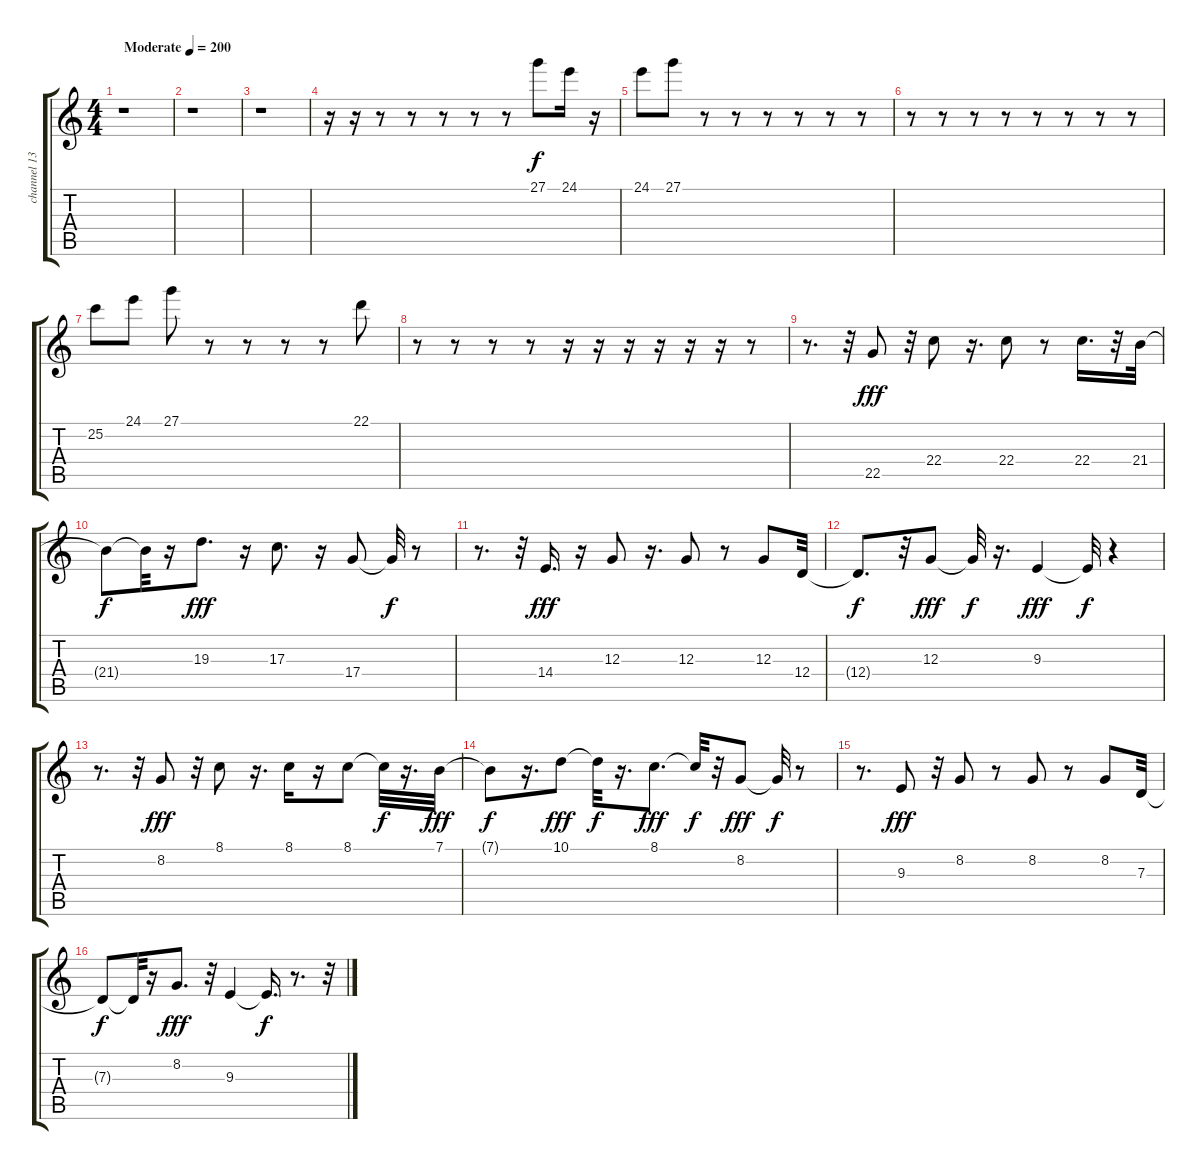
\track ("channel 13          " "channel 13") {instrument piccolo}
\staff {score tabs}
\tuning (E4 B3 G3 D3 A2 E2) {hide}
\ts (4 4)
\tempo (200 "Moderate")
\clef g2
\ks c
r.1{dy f instrument piccolo} |
r.1 |
r.1 |
r.16 r.16 r.8 r.8 r.8 r.8 r.8 27.1.8 24.1.16 r.16 |
24.1.8 27.1.8 r.8 r.8 r.8 r.8 r.8 r.8 |
r.8 r.8 r.8 r.8 r.8 r.8 r.8 r.8 |
25.2.8 24.1.8 27.1.8 r.8 r.8 r.8 r.8 22.1.8 |
r.8 r.8 r.8 r.8 r.16 r.16 r.16 r.16 r.16 r.16 r.8 |
r.8{d} r.32 22.5.8{dy fff} r.32 22.4.8 r.16{d} 22.4.8 r.8 22.4.16{d} r.32 21.4.32 |
21.4{t}.8{dy f} 21.4{t}.32 r.16 19.3.8{d dy fff} r.16 17.3.8{d} r.16 17.4.8 17.4{t}.32{dy f} r.8 |
r.8{d} r.32 14.4.16{d dy fff} r.16 12.3.8 r.16{d} 12.3.8 r.8 12.3.8 12.4.32 |
12.4{t}.8{d dy f} r.32 12.3.8{dy fff} 12.3{t}.32{dy f} r.16{d} 9.3.4{dy fff} 9.3{t}.32{dy f} r.4 |
r.8{d} r.32 8.2.8{dy fff} r.32 8.1.8 r.16{d} 8.1.16 r.16 8.1.8 8.1{t}.32{dy f} r.16{d} 7.1.32{dy fff} |
7.1{t}.8{dy f} r.16{d} 10.1.8{dy fff} 10.1{t}.32{dy f} r.16{d} 8.1.8{d dy fff} 8.1{t}.32{dy f} r.32 8.2.8{dy fff} 8.2{t}.32{dy f} r.8 |
r.8{d} 9.3.8{dy fff} r.32 8.2.8 r.8 8.2.8 r.8 8.2.8 7.3.32 |
7.3{t}.8{dy f} 7.3{t}.32 r.16 8.2.8{d dy fff} r.32 9.3.4 9.3{t}.16{d dy f} r.8{d} r.32
